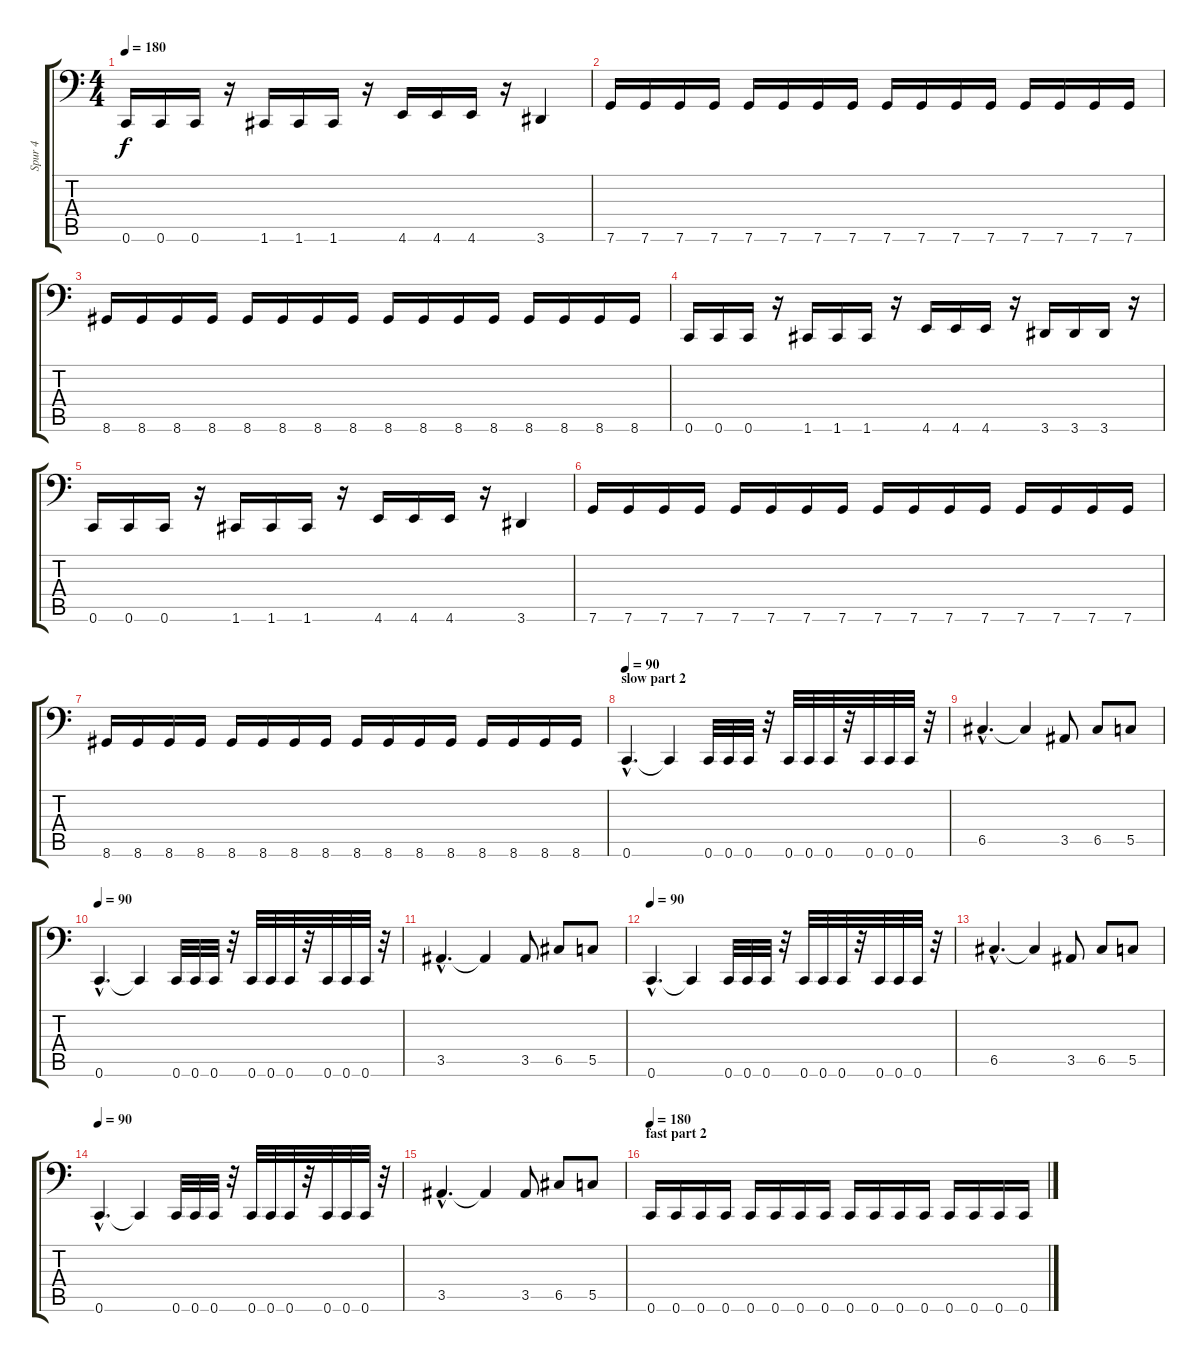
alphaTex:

\track ("Spur 4" "Spur 4") {instrument acousticbass}
\staff {score tabs}
\tuning (D3 A2 F2 C2 G1 C1) {hide}
\ts (4 4)
\tempo 180
\clef f4
\ks c
0.6.16{dy f} 0.6.16 0.6.16 r.16 1.6.16 1.6.16 1.6.16 r.16 4.6.16 4.6.16 4.6.16 r.16 3.6.4 |
7.6.16 7.6.16 7.6.16 7.6.16 7.6.16 7.6.16 7.6.16 7.6.16 7.6.16 7.6.16 7.6.16 7.6.16 7.6.16 7.6.16 7.6.16 7.6.16 |
8.6.16 8.6.16 8.6.16 8.6.16 8.6.16 8.6.16 8.6.16 8.6.16 8.6.16 8.6.16 8.6.16 8.6.16 8.6.16 8.6.16 8.6.16 8.6.16 |
0.6.16 0.6.16 0.6.16 r.16 1.6.16 1.6.16 1.6.16 r.16 4.6.16 4.6.16 4.6.16 r.16 3.6.16 3.6.16 3.6.16 r.16 |
0.6.16 0.6.16 0.6.16 r.16 1.6.16 1.6.16 1.6.16 r.16 4.6.16 4.6.16 4.6.16 r.16 3.6.4 |
7.6.16 7.6.16 7.6.16 7.6.16 7.6.16 7.6.16 7.6.16 7.6.16 7.6.16 7.6.16 7.6.16 7.6.16 7.6.16 7.6.16 7.6.16 7.6.16 |
8.6.16 8.6.16 8.6.16 8.6.16 8.6.16 8.6.16 8.6.16 8.6.16 8.6.16 8.6.16 8.6.16 8.6.16 8.6.16 8.6.16 8.6.16 8.6.16 |
\section ("" "slow part 2")
\tempo 90
0.6{hac}.4{d} 0.6{t}.4 0.6.32 0.6.32 0.6.32 r.32 0.6.32 0.6.32 0.6.32 r.32 0.6.32 0.6.32 0.6.32 r.32 |
6.5{hac}.4{d} 6.5{t}.4 3.5.8 6.5.8 5.5.8 |
\tempo 90
0.6{hac}.4{d} 0.6{t}.4 0.6.32 0.6.32 0.6.32 r.32 0.6.32 0.6.32 0.6.32 r.32 0.6.32 0.6.32 0.6.32 r.32 |
3.5{hac}.4{d} 3.5{t}.4 3.5.8 6.5.8 5.5.8 |
\tempo 90
0.6{hac}.4{d} 0.6{t}.4 0.6.32 0.6.32 0.6.32 r.32 0.6.32 0.6.32 0.6.32 r.32 0.6.32 0.6.32 0.6.32 r.32 |
6.5{hac}.4{d} 6.5{t}.4 3.5.8 6.5.8 5.5.8 |
\tempo 90
0.6{hac}.4{d} 0.6{t}.4 0.6.32 0.6.32 0.6.32 r.32 0.6.32 0.6.32 0.6.32 r.32 0.6.32 0.6.32 0.6.32 r.32 |
3.5{hac}.4{d} 3.5{t}.4 3.5.8 6.5.8 5.5.8 |
\section ("" "fast part 2")
\tempo 180
0.6.16 0.6.16 0.6.16 0.6.16 0.6.16 0.6.16 0.6.16 0.6.16 0.6.16 0.6.16 0.6.16 0.6.16 0.6.16 0.6.16 0.6.16 0.6.16
